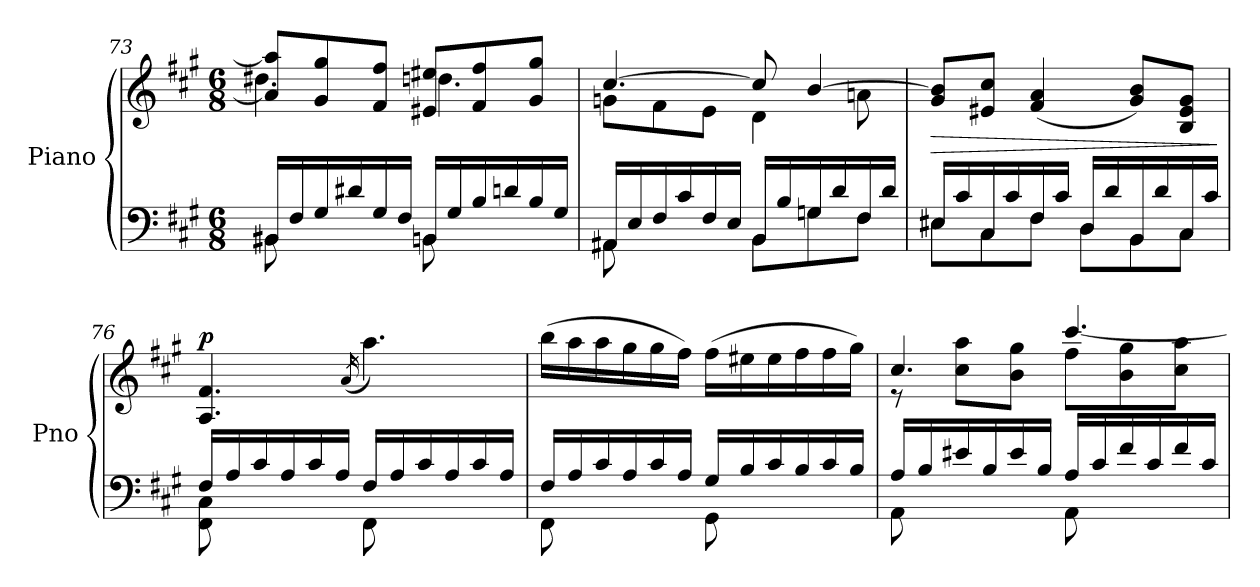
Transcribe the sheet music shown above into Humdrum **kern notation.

**kern	**kern	**dynam
*part1	*part1	*part1
*staff2	*staff1	*staff1/2
*I"Piano	*	*
*I'Pno	*	*
*clefF4	*clefG2	*
*k[f#c#g#]	*k[f#c#g#]	*
*M6/8	*M6/8	*
=73	=73	=73
*^	*^	*
16BB#X/LL	8BB#\	8a/] 8aa/]L	4.dd#X\	.
16F#/	.	.	.	.
16G#/	4ryy	8g#/ 8gg#/	.	.
16d#X/	.	.	.	.
16G#/	.	8f#/ 8ff#/J	.	.
16F#/JJ	.	.	.	.
16BBn/LL	8BB\	8e#X/ 8ee#X/L	4.ddn\	.
16G#/	.	.	.	.
16B/	4ryy	8f#/ 8ff#/	.	.
16dn/	.	.	.	.
16B/	.	8g#/ 8gg#/J	.	.
16G#/JJ	.	.	.	.
!!LO:LB:g=z	!!
=74	=74	=74	=74	=74
16AA#X/LL	8AA#\	[4.cc#/	8gn\L	.
16E/	.	.	.	.
16F#/	4ryy	.	8f#\	.
16c#/	.	.	.	.
16F#/	.	.	8e\J	.
16E/JJ	.	.	.	.
16BB/LL	8BB\L	8cc#/]	4d\	.
16B/	.	.	.	.
16Gn/	8G\	[4b/	.	.
16d/	.	.	.	.
16F#/	8F#\J	.	8an\	.
16d/JJ	.	.	.	.
*	*	*v	*v	*
=75	=75	=75	=75
!	!	!	!LO:HP:b
16E#X/LL	8E#\L	8g#/ 8b/]L	>
16c#/	.	.	.
16C#/	8C#\	8e#X/ 8cc#/J	.
16c#/	.	.	.
16F#/	8F#\J	(4f#/ 4a/	.
16c#/JJ	.	.	.
16D/LL	8D\L	.	.
16d/	.	.	.
16BB/	8BB\	8g#/ 8b/L)	.
16d/	.	.	.
16C#/	8C#\J	8B/ 8e#/ 8g#/J	.
16c#/JJ	.	.	.
*v	*v	*	*
.	.	]
=76	=76	=76
*^	*	*
!	!	!	!LO:DY:a
16F#/LL	8FF#\ 8C#\	4.A/ 4.f#/	p
16A/	.	.	.
16c#/	4ryy	.	.
16A/	.	.	.
16c#/	.	.	.
16A/JJ	.	.	.
.	.	(16qa/	.
16F#/LL	8FF#\	4.aa\)	.
16A/	.	.	.
16c#/	4ryy	.	.
16A/	.	.	.
16c#/	.	.	.
16A/JJ	.	.	.
!!LO:PB:g=z
=77	=77	=77	=77
16F#/LL	8FF#\	(16bb\LL	.
16A/	.	16aa\	.
16c#/	4ryy	16aa\	.
16A/	.	16gg#\	.
16c#/	.	16gg#\	.
16A/JJ	.	16ff#\JJ)	.
16G#/LL	8GG#\	(16ff#\LL	.
16B/	.	16ee#X\	.
16c#/	4ryy	16ee#\	.
16B/	.	16ff#\	.
16c#/	.	16ff#\	.
16B/JJ	.	16gg#\JJ)	.
=78	=78	=78	=78
*	*	*^	*
16A/LL	8AA\	4.cc#/	8r	.
16B/	.	.	.	.
16e#X/	4ryy	.	8cc#\ 8aa\L	.
16B/	.	.	.	.
16e#/	.	.	8b\ 8gg#\J	.
16B/JJ	.	.	.	.
16A/LL	8AA\	8ff#\L	[4.ccc#/	.
16c#/	.	.	.	.
16f#/	4ryy	8b\ 8gg#\	.	.
16c#/	.	.	.	.
16f#/	.	8cc#\ 8aa\J	.	.
16c#/JJ	.	.	.	.
*v	*v	*	*	*
*	*v	*v	*
=	=	=
*-	*-	*-
